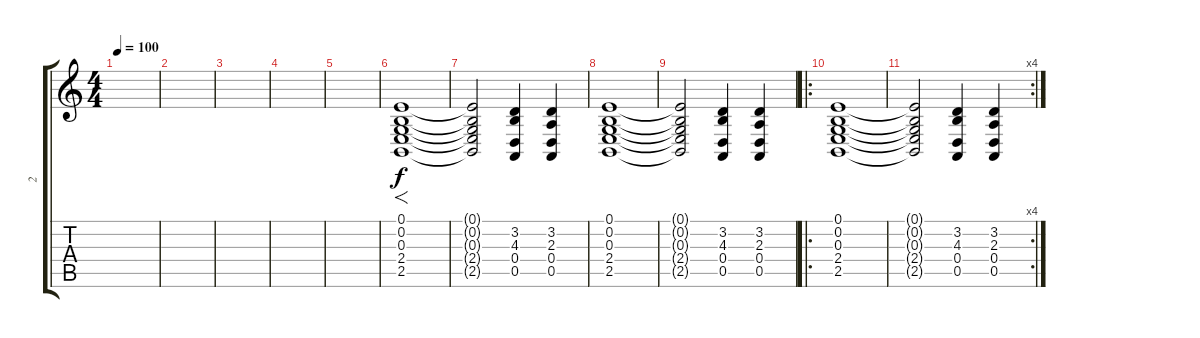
\track ("2" "2") {instrument synthstrings2}
\staff {score tabs}
\tuning (E4 B3 G3 D3 A2 E2) {hide}
\ts (4 4)
\tempo 100
\clef g2
\ks c
|
|
|
|
|
(0.1 0.2 0.3 2.4 2.5).1{f} |
(0.1{t} 0.2{t} 0.3{t} 2.4{t} 2.5{t}).2 (3.2 4.3 0.4 0.5).4 (3.2 2.3 0.4 0.5).4 |
(0.1 0.2 0.3 2.4 2.5).1 |
(0.1{t} 0.2{t} 0.3{t} 2.4{t} 2.5{t}).2 (3.2 4.3 0.4 0.5).4 (3.2 2.3 0.4 0.5).4 |
\ro
(0.1 0.2 0.3 2.4 2.5).1 |
\rc 4
(0.1{t} 0.2{t} 0.3{t} 2.4{t} 2.5{t}).2 (3.2 4.3 0.4 0.5).4 (3.2 2.3 0.4 0.5).4
